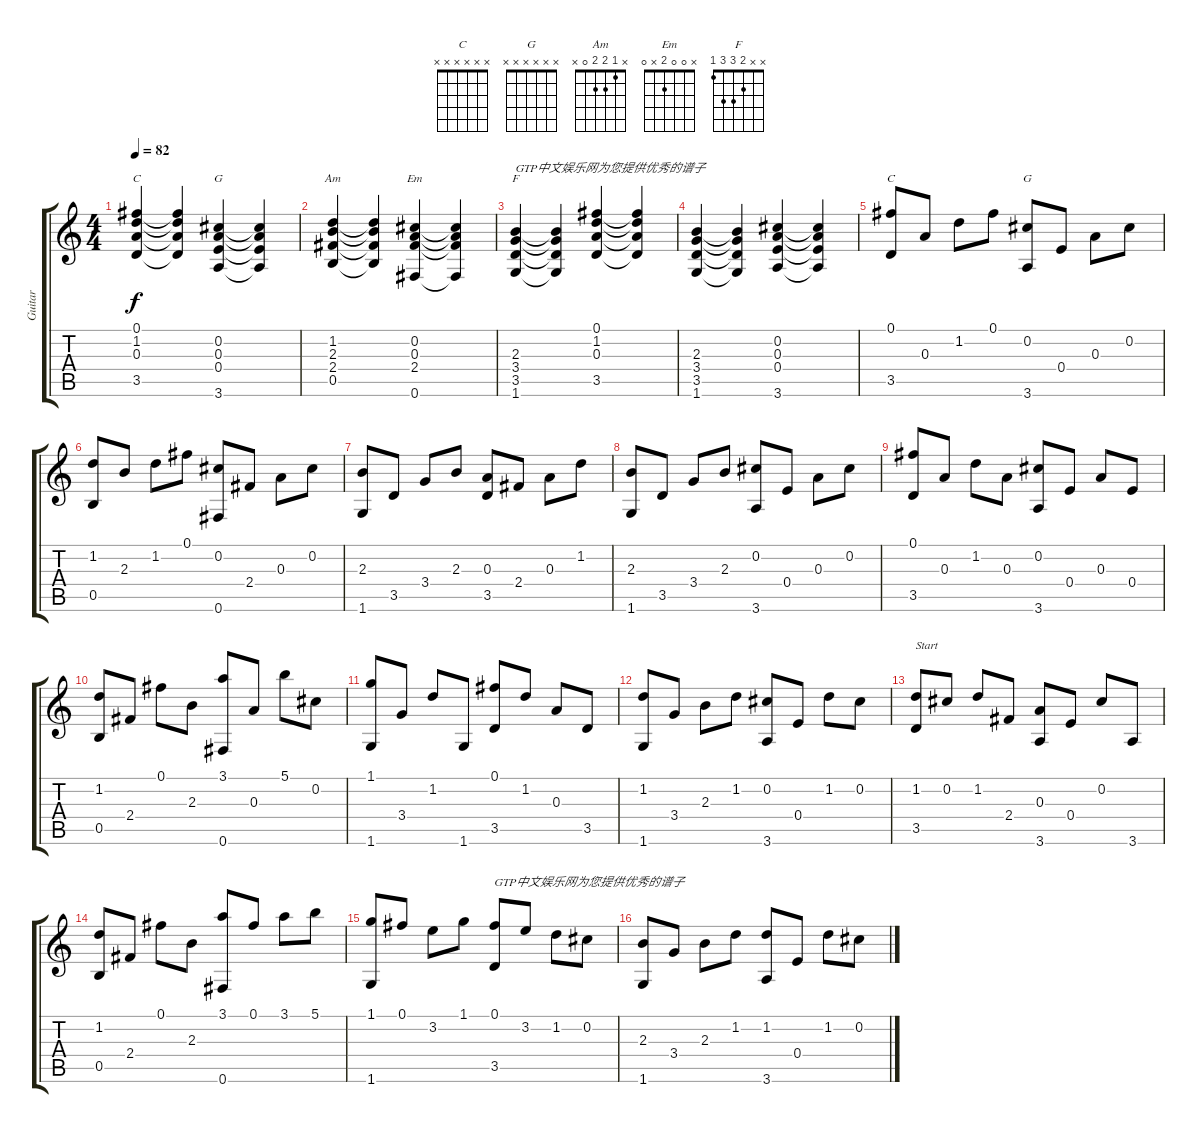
\track ("Guitar" "Guitar") {instrument acousticguitarsteel}
\staff {score tabs}
\tuning (Gb4 Db4 A3 E3 B2 Gb2) {hide}
\chord ("C" 0 1 0 x 3 x)
\chord ("G" x 0 0 0 x 3)
\chord ("Am" x 1 2 2 0 x)
\chord ("Em" x 0 0 2 x 0)
\chord ("F" x x 2 3 3 1)
\chord ("C" x x x x x x)
\chord ("G" x x x x x x)
\ts (4 4)
\tempo 82
\clef g2
\ks c
(0.1 1.2 0.3 3.5).4{ch "C" dy f instrument acousticguitarsteel} (0.1{t} 1.2{t} 0.3{t} 3.5{t}).4 (0.2 0.3 0.4 3.6).4{ch "G"} (0.2{t} 0.3{t} 0.4{t} 3.6{t}).4 |
(1.2 2.3 2.4 0.5).4{ch "Am"} (1.2{t} 2.3{t} 2.4{t} 0.5{t}).4 (0.2 0.3 2.4 0.6).4{ch "Em"} (0.2{t} 0.3{t} 2.4{t} 0.6{t}).4 |
(2.3 3.4 3.5 1.6).4{ch "F" txt "GTP中文娱乐网为您提供优秀的谱子"} (2.3{t} 3.4{t} 3.5{t} 1.6{t}).4 (0.1 1.2 0.3 3.5).4 (0.1{t} 1.2{t} 0.3{t} 3.5{t}).4 |
(2.3 3.4 3.5 1.6).4 (2.3{t} 3.4{t} 3.5{t} 1.6{t}).4 (0.2 0.3 0.4 3.6).4 (0.2{t} 0.3{t} 0.4{t} 3.6{t}).4 |
(0.1 3.5).8{ch "C"} 0.3.8 1.2.8 0.1.8 (0.2 3.6).8{ch "G"} 0.4.8 0.3.8 0.2.8 |
(1.2 0.5).8 2.3.8 1.2.8 0.1.8 (0.2 0.6).8 2.4.8 0.3.8 0.2.8 |
(2.3 1.6).8 3.5.8 3.4.8 2.3.8 (0.3 3.5).8 2.4.8 0.3.8 1.2.8 |
(2.3 1.6).8 3.5.8 3.4.8 2.3.8 (0.2 3.6).8 0.4.8 0.3.8 0.2.8 |
(0.1 3.5).8 0.3.8 1.2.8 0.3.8 (0.2 3.6).8 0.4.8 0.3.8 0.4.8 |
(1.2 0.5).8 2.4.8 0.1.8 2.3.8 (3.1 0.6).8 0.3.8 5.1.8 0.2.8 |
(1.1 1.6).8 3.4.8 1.2.8 1.6.8 (0.1 3.5).8 1.2.8 0.3.8 3.5.8 |
(1.2 1.6).8 3.4.8 2.3.8 1.2.8 (0.2 3.6).8 0.4.8 1.2.8 0.2.8 |
(1.2 3.5).8{txt "Start "} 0.2.8 1.2.8 2.4.8 (0.3 3.6).8 0.4.8 0.2.8 3.6.8 |
(1.2 0.5).8 2.4.8 0.1.8 2.3.8 (3.1 0.6).8 0.1.8 3.1.8 5.1.8 |
(1.1 1.6).8 0.1.8 3.2.8 1.1.8 (0.1 3.5).8{txt "GTP中文娱乐网为您提供优秀的谱子"} 3.2.8 1.2.8 0.2.8 |
(2.3 1.6).8 3.4.8 2.3.8 1.2.8 (1.2 3.6).8 0.4.8 1.2.8 0.2.8
